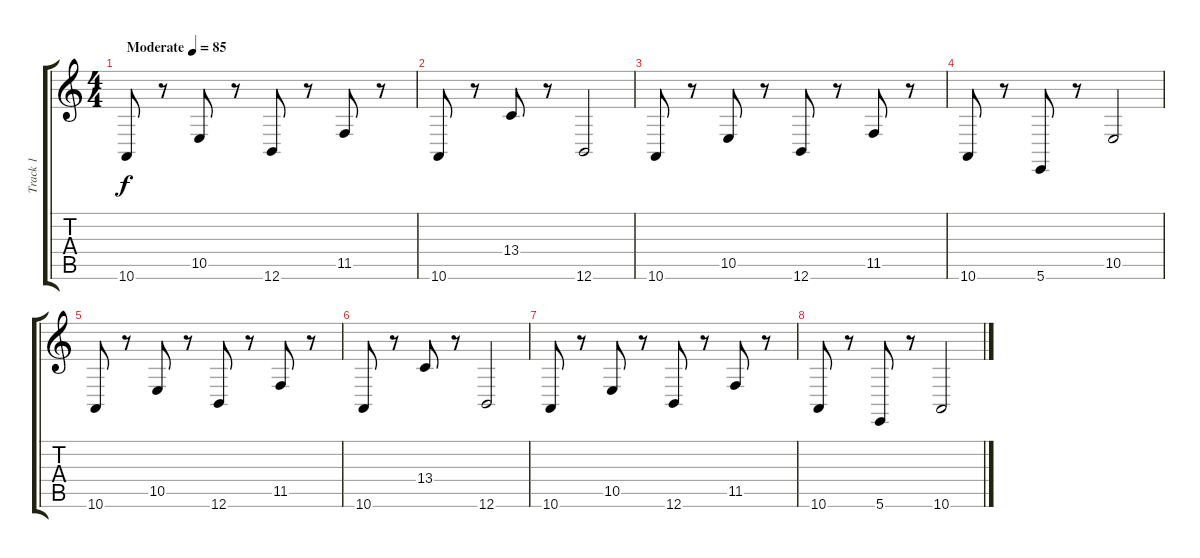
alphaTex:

\track ("Track 1" "Track 1") {instrument pizzicatostrings}
\staff {score tabs}
\tuning (Db4 Ab3 E3 B2 Gb2 B1) {hide}
\ts (4 4)
\tempo (85 "Moderate")
\clef g2
\ks c
10.6.8{dy f instrument pizzicatostrings} r.8 10.5.8 r.8 12.6.8 r.8 11.5.8 r.8 |
10.6.8 r.8 13.4.8 r.8 12.6.2 |
10.6.8 r.8 10.5.8 r.8 12.6.8 r.8 11.5.8 r.8 |
10.6.8 r.8 5.6.8 r.8 10.5.2 |
10.6.8 r.8 10.5.8 r.8 12.6.8 r.8 11.5.8 r.8 |
10.6.8 r.8 13.4.8 r.8 12.6.2 |
10.6.8 r.8 10.5.8 r.8 12.6.8 r.8 11.5.8 r.8 |
10.6.8 r.8 5.6.8 r.8 10.6.2
